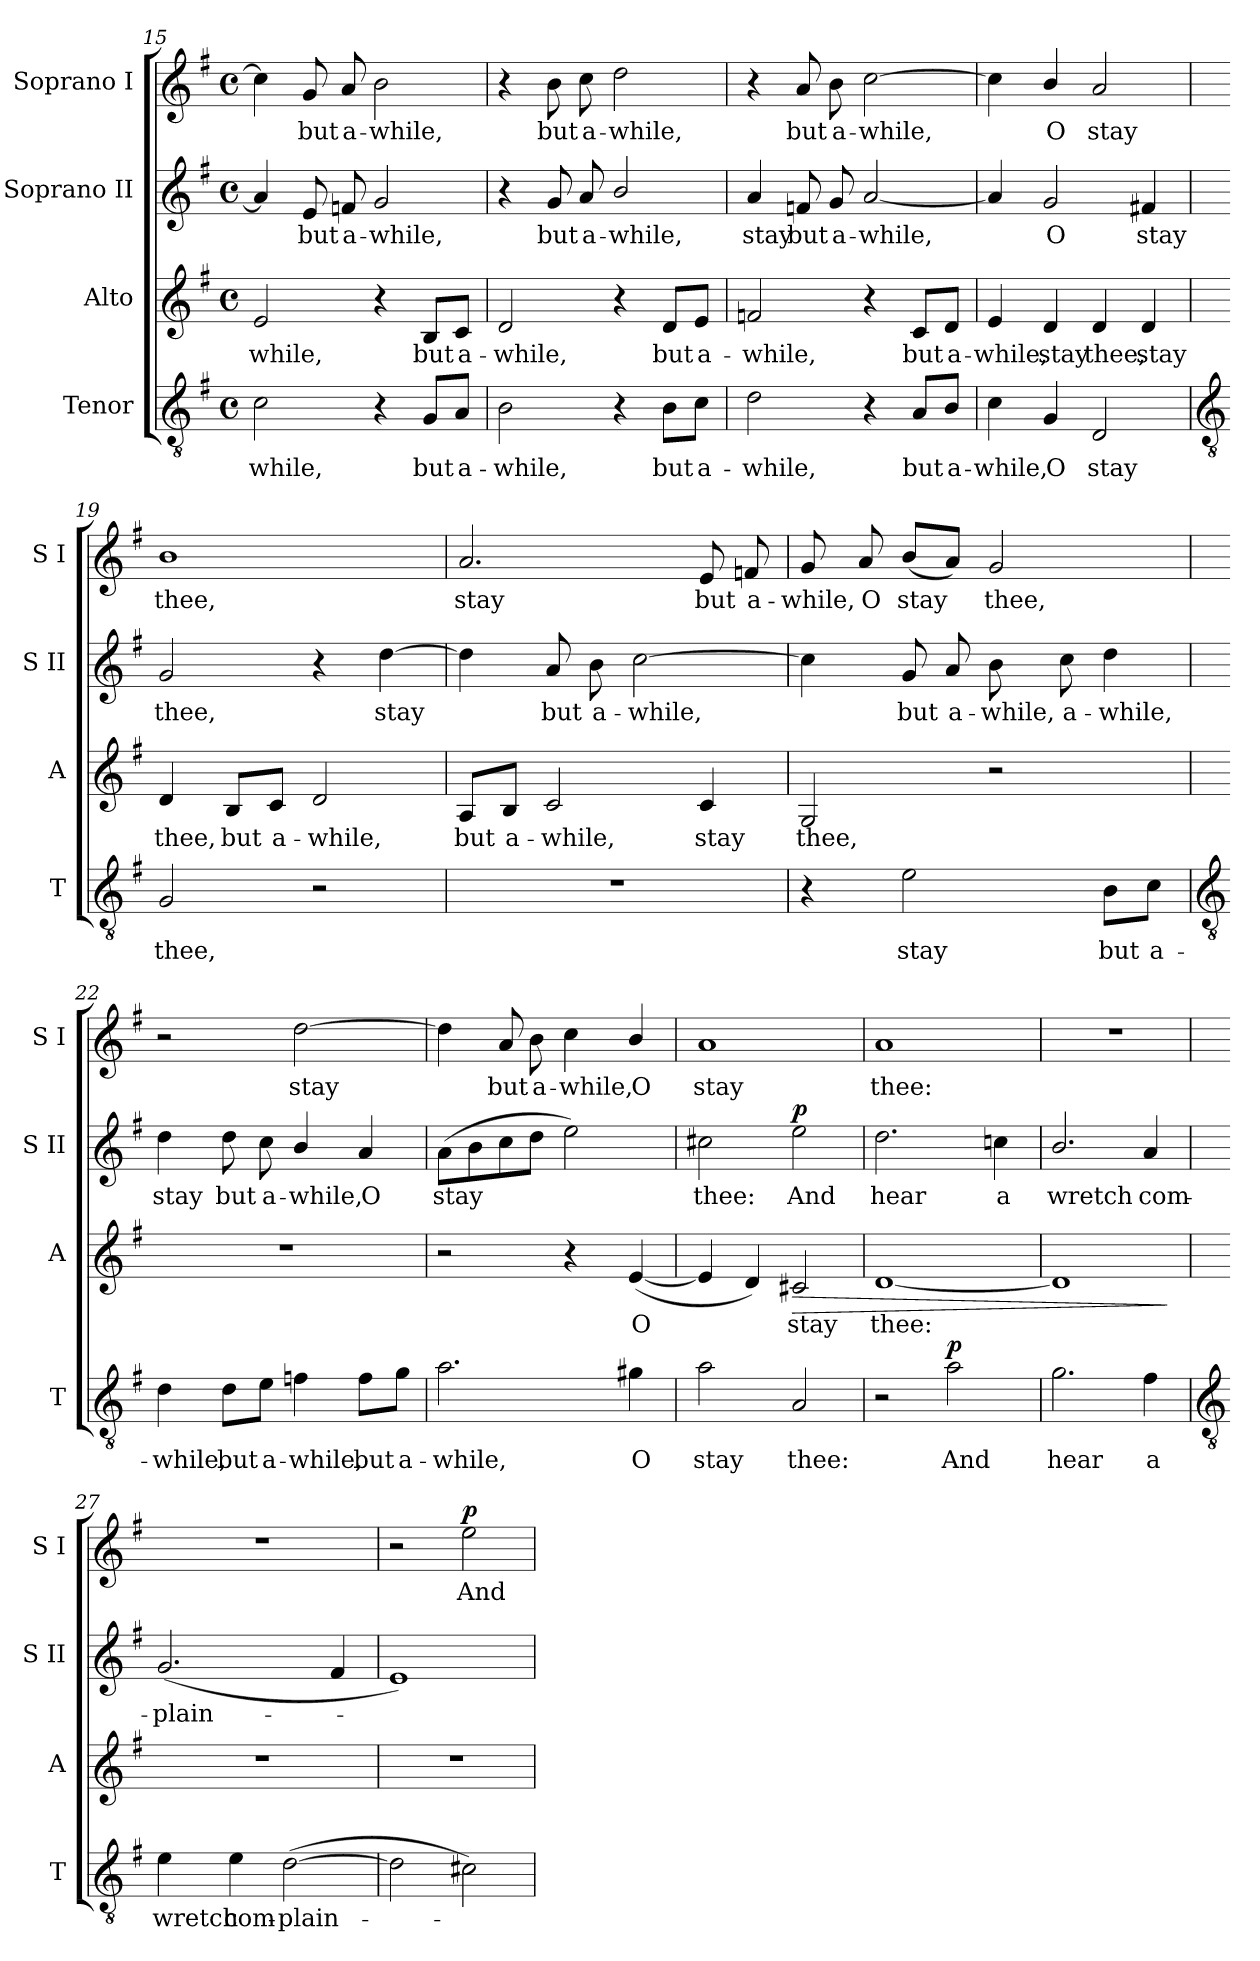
**kern	**text	**dynam	**kern	**text	**dynam	**kern	**text	**dynam	**kern	**text	**dynam
*part4	*part4	*part4	*part3	*part3	*part3	*part2	*part2	*part2	*part1	*part1	*part1
*staff4	*staff4	*staff4	*staff3	*staff3	*staff3	*staff2	*staff2	*staff2	*staff1	*staff1	*staff1
*I"Tenor	*	*	*I"Alto	*	*	*I"Soprano II	*	*	*I"Soprano I	*	*
*I'T	*	*	*I'A	*	*	*I'S II	*	*	*I'S I	*	*
!!LO:LB:g=z
*clefGv2	*	*	*clefG2	*	*	*clefG2	*	*	*clefG2	*	*
*k[f#]	*	*	*k[f#]	*	*	*k[f#]	*	*	*k[f#]	*	*
*G:	*	*	*G:	*	*	*G:	*	*	*G:	*	*
*M4/4	*	*	*M4/4	*	*	*M4/4	*	*	*M4/4	*	*
*met(c)	*	*	*met(c)	*	*	*met(c)	*	*	*met(c)	*	*
=15	=15	=15	=15	=15	=15	=15	=15	=15	=15	=15	=15
!	!LO:LY:b	!	!	!LO:LY:b	!	!	!	!	!	!	!
2c	-while,	.	2e	-while,	.	4a]	.	.	4cc]	.	.
!	!	!	!	!	!	!	!LO:LY:b	!	!	!LO:LY:b	!
.	.	.	.	.	.	8e	but	.	8g	but	.
!	!	!	!	!	!	!	!LO:LY:b	!	!	!LO:LY:b	!
.	.	.	.	.	.	8fn	a-	.	8a	a-	.
!	!	!	!	!	!	!	!LO:LY:b	!	!	!LO:LY:b	!
4r	.	.	4r	.	.	2g	-while,	.	2b	-while,	.
!	!LO:LY:b	!	!	!LO:LY:b	!	!	!	!	!	!	!
8G/L	but	.	8B/L	but	.	.	.	.	.	.	.
!	!LO:LY:b	!	!	!LO:LY:b	!	!	!	!	!	!	!
8A/J	a-	.	8c/J	a-	.	.	.	.	.	.	.
=16	=16	=16	=16	=16	=16	=16	=16	=16	=16	=16	=16
!	!LO:LY:b	!	!	!LO:LY:b	!	!	!	!	!	!	!
2B	-while,	.	2d	-while,	.	4r	.	.	4r	.	.
!	!	!	!	!	!	!	!LO:LY:b	!	!	!LO:LY:b	!
.	.	.	.	.	.	8g	but	.	8b	but	.
!	!	!	!	!	!	!	!LO:LY:b	!	!	!LO:LY:b	!
.	.	.	.	.	.	8a	a-	.	8cc	a-	.
!	!	!	!	!	!	!	!LO:LY:b	!	!	!LO:LY:b	!
4r	.	.	4r	.	.	2b/	-while,	.	2dd	-while,	.
!	!LO:LY:b	!	!	!LO:LY:b	!	!	!	!	!	!	!
8B\L	but	.	8d/L	but	.	.	.	.	.	.	.
!	!LO:LY:b	!	!	!LO:LY:b	!	!	!	!	!	!	!
8c\J	a-	.	8e/J	a-	.	.	.	.	.	.	.
=17	=17	=17	=17	=17	=17	=17	=17	=17	=17	=17	=17
!	!LO:LY:b	!	!	!LO:LY:b	!	!	!LO:LY:b	!	!	!	!
2d	-while,	.	2fn	-while,	.	4a	stay	.	4r	.	.
!	!	!	!	!	!	!	!LO:LY:b	!	!	!LO:LY:b	!
.	.	.	.	.	.	8fn	but	.	8a	but	.
!	!	!	!	!	!	!	!LO:LY:b	!	!	!LO:LY:b	!
.	.	.	.	.	.	8g	a-	.	8b	a-	.
!	!	!	!	!	!	!	!LO:LY:b	!	!	!LO:LY:b	!
4r	.	.	4r	.	.	[2a	-while,	.	[2cc	-while,	.
!	!LO:LY:b	!	!	!LO:LY:b	!	!	!	!	!	!	!
8A/L	but	.	8c/L	but	.	.	.	.	.	.	.
!	!LO:LY:b	!	!	!LO:LY:b	!	!	!	!	!	!	!
8B/J	a-	.	8d/J	a-	.	.	.	.	.	.	.
=18	=18	=18	=18	=18	=18	=18	=18	=18	=18	=18	=18
!	!LO:LY:b	!	!	!LO:LY:b	!	!	!	!	!	!	!
4c	-while,	.	4e	-while,	.	4a]	.	.	4cc]	.	.
!	!LO:LY:b	!	!	!LO:LY:b	!	!	!LO:LY:b	!	!	!LO:LY:b	!
4G	O	.	4d	stay	.	2g	O	.	4b/	O	.
!	!LO:LY:b	!	!	!LO:LY:b	!	!	!	!	!	!LO:LY:b	!
2D	stay	.	4d	thee,	.	.	.	.	2a	stay	.
!	!	!	!	!LO:LY:b	!	!	!LO:LY:b	!	!	!	!
.	.	.	4d	stay	.	4f#X	stay	.	.	.	.
!!LO:LB:g=z
=19	=19	=19	=19	=19	=19	=19	=19	=19	=19	=19	=19
*clefGv2	*	*	*	*	*	*	*	*	*	*	*
!	!LO:LY:b	!	!	!LO:LY:b	!	!	!LO:LY:b	!	!	!LO:LY:b	!
2G	thee,	.	4d	thee,	.	2g	thee,	.	1b	thee,	.
!	!	!	!	!LO:LY:b	!	!	!	!	!	!	!
.	.	.	8B/L	but	.	.	.	.	.	.	.
!	!	!	!	!LO:LY:b	!	!	!	!	!	!	!
.	.	.	8c/J	a-	.	.	.	.	.	.	.
!	!	!	!	!LO:LY:b	!	!	!	!	!	!	!
2r	.	.	2d	-while,	.	4r	.	.	.	.	.
!	!	!	!	!	!	!	!LO:LY:b	!	!	!	!
.	.	.	.	.	.	[4dd	stay	.	.	.	.
=20	=20	=20	=20	=20	=20	=20	=20	=20	=20	=20	=20
!	!	!	!	!LO:LY:b	!	!	!	!	!	!LO:LY:b	!
1r	.	.	8A/L	but	.	4dd]	.	.	2.a	stay	.
!	!	!	!	!LO:LY:b	!	!	!	!	!	!	!
.	.	.	8B/J	a-	.	.	.	.	.	.	.
!	!	!	!	!LO:LY:b	!	!	!LO:LY:b	!	!	!	!
.	.	.	2c	-while,	.	8a	but	.	.	.	.
!	!	!	!	!	!	!	!LO:LY:b	!	!	!	!
.	.	.	.	.	.	8b	a-	.	.	.	.
!	!	!	!	!	!	!	!LO:LY:b	!	!	!	!
.	.	.	.	.	.	[2cc	-while,	.	.	.	.
!	!	!	!	!LO:LY:b	!	!	!	!	!	!LO:LY:b	!
.	.	.	4c	stay	.	.	.	.	8e	but	.
!	!	!	!	!	!	!	!	!	!	!LO:LY:b	!
.	.	.	.	.	.	.	.	.	8fn	a-	.
=21	=21	=21	=21	=21	=21	=21	=21	=21	=21	=21	=21
!	!	!	!	!LO:LY:b	!	!	!	!	!	!LO:LY:b	!
4r	.	.	2G	thee,	.	4cc]	.	.	8g	-while,	.
!	!	!	!	!	!	!	!	!	!	!LO:LY:b	!
.	.	.	.	.	.	.	.	.	8a	O	.
!	!LO:LY:b	!	!	!	!	!	!LO:LY:b	!	!	!LO:LY:b	!
2e	stay	.	.	.	.	8g	but	.	(<8bL	stay	.
!	!	!	!	!	!	!	!LO:LY:b	!	!	!	!
.	.	.	.	.	.	8a	a-	.	8aJ)	.	.
!	!	!	!	!	!	!	!LO:LY:b	!	!	!LO:LY:b	!
.	.	.	2r	.	.	8b	-while,	.	2g	thee,	.
!	!	!	!	!	!	!	!LO:LY:b	!	!	!	!
.	.	.	.	.	.	8cc	a-	.	.	.	.
!	!LO:LY:b	!	!	!	!	!	!LO:LY:b	!	!	!	!
8B\L	but	.	.	.	.	4dd	-while,	.	.	.	.
!	!LO:LY:b	!	!	!	!	!	!	!	!	!	!
8c\J	a-	.	.	.	.	.	.	.	.	.	.
!!LO:LB:g=z
=22	=22	=22	=22	=22	=22	=22	=22	=22	=22	=22	=22
*clefGv2	*	*	*	*	*	*	*	*	*	*	*
!	!LO:LY:b	!	!	!	!	!	!LO:LY:b	!	!	!	!
4d	-while,	.	1r	.	.	4dd	stay	.	2r	.	.
!	!LO:LY:b	!	!	!	!	!	!LO:LY:b	!	!	!	!
8d\L	but	.	.	.	.	8dd	but	.	.	.	.
!	!LO:LY:b	!	!	!	!	!	!LO:LY:b	!	!	!	!
8e\J	a-	.	.	.	.	8cc	a-	.	.	.	.
!	!LO:LY:b	!	!	!	!	!	!LO:LY:b	!	!	!LO:LY:b	!
4fn	-while,	.	.	.	.	4b/	-while,	.	[2dd	stay	.
!	!LO:LY:b	!	!	!	!	!	!LO:LY:b	!	!	!	!
8f\L	but	.	.	.	.	4a	O	.	.	.	.
!	!LO:LY:b	!	!	!	!	!	!	!	!	!	!
8g\J	a-	.	.	.	.	.	.	.	.	.	.
=23	=23	=23	=23	=23	=23	=23	=23	=23	=23	=23	=23
!	!LO:LY:b	!	!	!	!	!	!LO:LY:b	!	!	!	!
2.a	-while,	.	2r	.	.	(>8aL	stay	.	4dd]	.	.
.	.	.	.	.	.	8b	.	.	.	.	.
!	!	!	!	!	!	!	!	!	!	!LO:LY:b	!
.	.	.	.	.	.	8cc	.	.	8a	but	.
!	!	!	!	!	!	!	!	!	!	!LO:LY:b	!
.	.	.	.	.	.	8ddJ	.	.	8b	a-	.
!	!	!	!	!	!	!	!	!	!	!LO:LY:b	!
.	.	.	4r	.	.	2ee)	.	.	4cc	-while,	.
!	!LO:LY:b	!	!	!LO:LY:b	!	!	!	!	!	!LO:LY:b	!
4g#X	O	.	(<[4e	O	.	.	.	.	4b/	O	.
=24	=24	=24	=24	=24	=24	=24	=24	=24	=24	=24	=24
!	!LO:LY:b	!	!	!	!	!	!LO:LY:b	!	!	!LO:LY:b	!
2a	stay	.	4e]	.	.	2cc#X	thee:	.	1a	stay	.
.	.	.	4d)	.	.	.	.	.	.	.	.
!	!LO:LY:b	!	!	!LO:LY:b	!LO:HP:b	!	!LO:LY:b	!LO:DY:b	!	!	!
2A	thee:	.	2c#X	stay	>	2ee	And	p	.	.	.
=25	=25	=25	=25	=25	=25	=25	=25	=25	=25	=25	=25
!	!	!	!	!LO:LY:b	!	!	!LO:LY:b	!	!	!LO:LY:b	!
2r	.	.	[1d	thee:	.	2.dd	hear	.	1a	thee:	.
!	!LO:LY:b	!LO:DY:b	!	!	!	!	!	!	!	!	!
2a	And	p	.	.	.	.	.	.	.	.	.
!	!	!	!	!	!	!	!LO:LY:b	!	!	!	!
.	.	.	.	.	.	4ccn	a	.	.	.	.
=26	=26	=26	=26	=26	=26	=26	=26	=26	=26	=26	=26
!	!LO:LY:b	!	!	!	!	!	!LO:LY:b	!	!	!	!
2.g	hear	.	1d]	.	.	2.b/	wretch	.	1r	.	.
!	!LO:LY:b	!	!	!	!	!	!LO:LY:b	!	!	!	!
4f#	a	.	.	.	.	4a	com-	.	.	.	.
.	.	.	.	.	]	.	.	.	.	.	.
!!LO:LB:g=z
=27	=27	=27	=27	=27	=27	=27	=27	=27	=27	=27	=27
*clefGv2	*	*	*	*	*	*	*	*	*	*	*
!	!LO:LY:b	!	!	!	!	!	!LO:LY:b	!	!	!	!
4e	wretch	.	1r	.	.	(<2.g	-plain-	.	1r	.	.
!	!LO:LY:b	!	!	!	!	!	!	!	!	!	!
4e	com-	.	.	.	.	.	.	.	.	.	.
!	!LO:LY:b	!	!	!	!	!	!	!	!	!	!
(>[2d	-plain-	.	.	.	.	.	.	.	.	.	.
.	.	.	.	.	.	4f#	.	.	.	.	.
=28	=28	=28	=28	=28	=28	=28	=28	=28	=28	=28	=28
2d]	.	.	1r	.	.	1e)	.	.	2r	.	.
!	!	!	!	!	!	!	!	!	!	!LO:LY:b	!LO:DY:b
2c#X)	.	.	.	.	.	.	.	.	2ee	And	p
=	=	=	=	=	=	=	=	=	=	=	=
*-	*-	*-	*-	*-	*-	*-	*-	*-	*-	*-	*-
